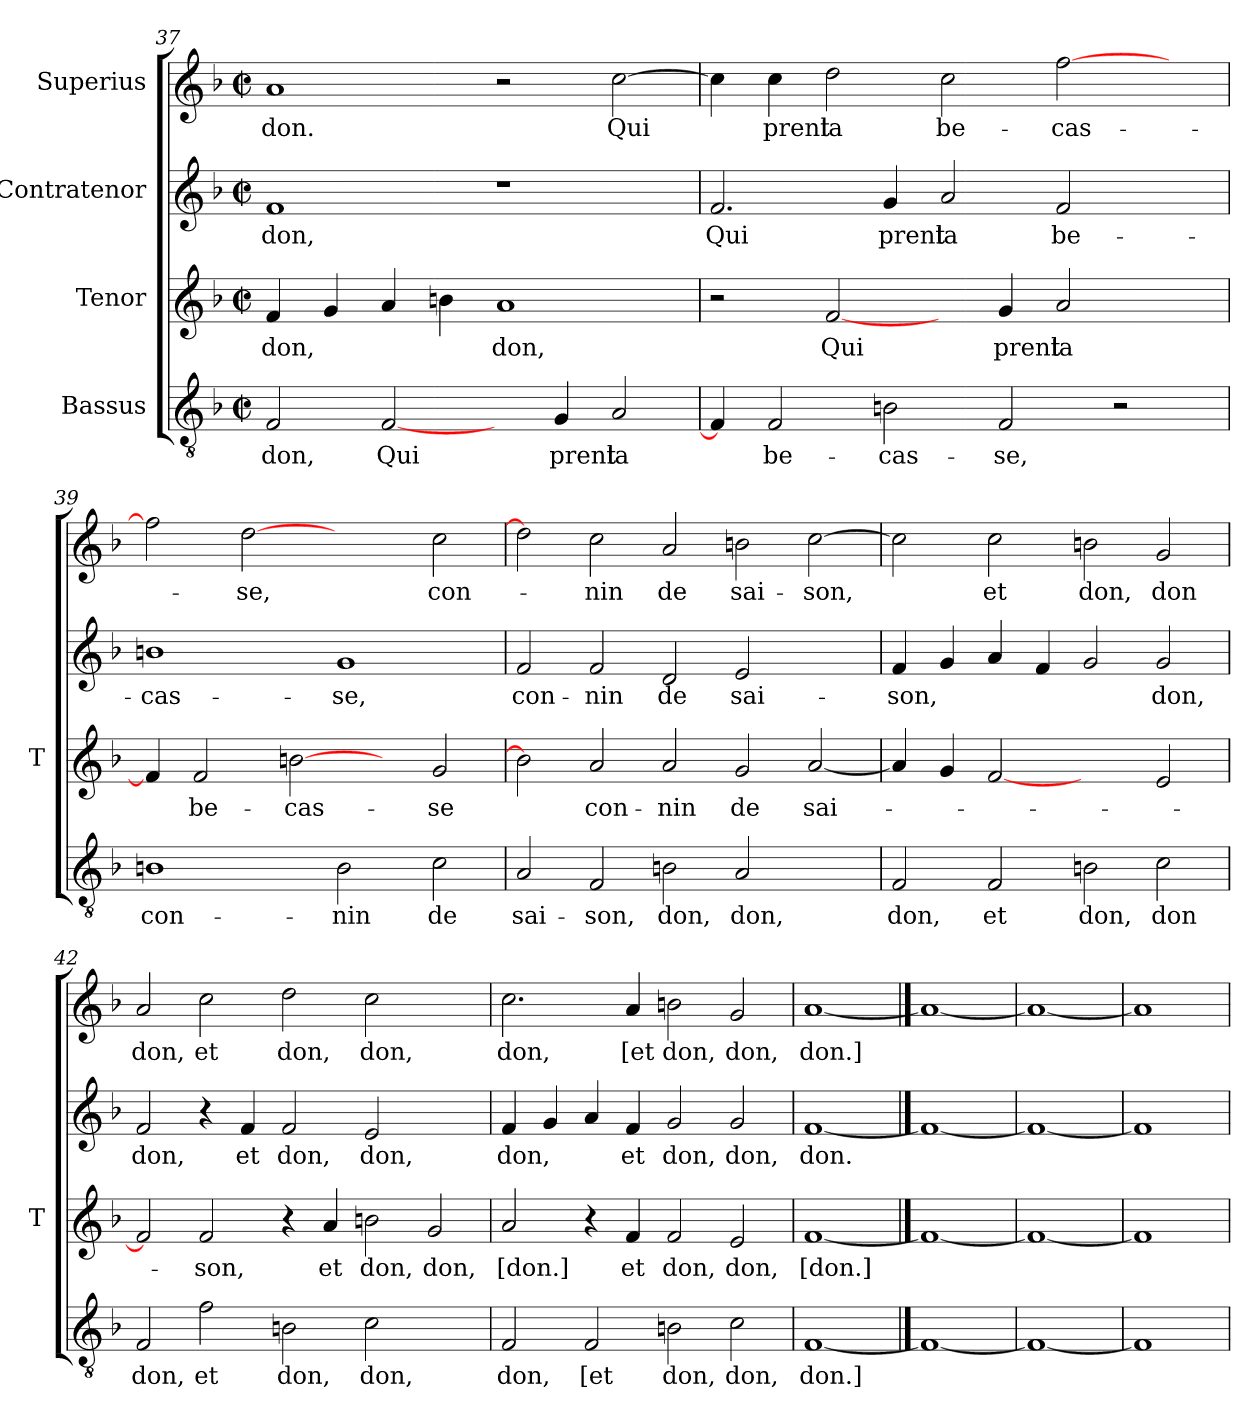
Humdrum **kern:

**kern	**text	**kern	**text	**kern	**text	**kern	**text
*part4	*part4	*part3	*part3	*part2	*part2	*part1	*part1
*staff4	*staff4	*staff3	*staff3	*staff2	*staff2	*staff1	*staff1
*I"Bassus	*	*I"Tenor	*	*I"Contratenor	*	*I"Superius	*
*	*	*I'T	*	*	*	*	*
*clefGv2	*	*clefG2	*	*clefG2	*	*clefG2	*
*k[b-]	*	*k[b-]	*	*k[b-]	*	*k[b-]	*
*F:	*	*F:	*	*F:	*	*F:	*
*M2/2	*	*M2/2	*	*M2/2	*	*M2/2	*
*met(c|)	*	*met(c|)	*	*met(c|)	*	*met(c|)	*
=37	=37	=37	=37	=37	=37	=37	=37
2F	-don,	4f	-don,	1f	-don,	1a	-don.
.	.	4g	.	.	.	.	.
[2F	-Qui	4a	.	.	.	.	.
.	.	4bn	.	.	.	.	.
4ryy	.	1a	-don,	1r	.	2r	.
4G	-prent	.	.	.	.	.	.
2A	-la	.	.	.	.	[2cc	-Qui
!!LO:PB:g=z
=38	=38	=38	=38	=38	=38	=38	=38
4F]	.	2r	.	2.f	-Qui	4cc]	.
2F	be-	.	.	.	.	4cc	-prent
.	.	[2f	-Qui	.	.	2dd	-la
2Bn	cas-	.	.	4g	-prent	.	.
.	.	4ryy	.	2a	-la	2cc	be-
2F	-se,	4g	-prent	.	.	.	.
.	.	2a	-la	2f	be-	[2ff	cas-
2r	.	.	.	.	.	.	.
.	.	4ryy	.	4ryy	.	4ryy	.
=39	=39	=39	=39	=39	=39	=39	=39
1Bn	con-	4f]	.	1bn	cas-	2ff]	.
.	.	2f	be-	.	.	.	.
.	.	.	.	.	.	[2dd	-se,
.	.	[2bn	cas-	.	.	.	.
2B	-nin	.	.	1g	-se,	2ryy	.
.	.	4ryy	.	.	.	.	.
2c	-de	2g	-se	.	.	2cc	con-
=40	=40	=40	=40	=40	=40	=40	=40
2A	sai-	2b]	.	2f	con-	2dd]	.
2F	-son,	2a	con-	2f	-nin	2cc	-nin
2Bn	-don,	2a	-nin	2d	-de	2a	-de
2A	-don,	2g	-de	2e	sai-	2bn	sai-
2ryy	.	[2a	sai-	2ryy	.	[2cc	-son,
=41	=41	=41	=41	=41	=41	=41	=41
2F	-don,	4a]	.	4f	-son,	2cc]	.
.	.	4g	.	4g	.	.	.
2F	-et	[2f	.	4a	.	2cc	-et
.	.	.	.	4f	.	.	.
2Bn	-don,	2ryy	.	2g	.	2bn	-don,
2c	-don	2e	.	2g	-don,	2g	-don
=42	=42	=42	=42	=42	=42	=42	=42
2F	-don,	2f]	.	2f	-don,	2a	-don,
2f	-et	2f	-son,	4r	.	2cc	-et
.	.	.	.	4f	-et	.	.
2Bn	-don,	4r	.	2f	-don,	2dd	-don,
.	.	4a	-et	.	.	.	.
2c	-don,	2bn	-don,	2e	-don,	2cc	-don,
2ryy	.	2g	-don,	2ryy	.	2ryy	.
=43	=43	=43	=43	=43	=43	=43	=43
2F	-don,	2a	-[don.]	4f	-don,	2.cc	-don,
.	.	.	.	4g	.	.	.
2F	-[et	4r	.	4a	.	.	.
.	.	4f	-et	4f	-et	4a	-[et
2Bn	-don,	2f	-don,	2g	-don,	2bn	-don,
2c	-don,	2e	-don,	2g	-don,	2g	-don,
=44	=44	=44	=44	=44	=44	=44	=44
[1F	-don.]	[1f	-[don.]	[1f	-don.	[1a	-don.]
==45	==45	==45	==45	==45	==45	==45	==45
1F_	.	1f_	.	1f_	.	1a_	.
=46	=46	=46	=46	=46	=46	=46	=46
1F_	.	1f_	.	1f_	.	1a_	.
=47	=47	=47	=47	=47	=47	=47	=47
1F]	.	1f]	.	1f]	.	1a]	.
=	=	=	=	=	=	=	=
*-	*-	*-	*-	*-	*-	*-	*-
